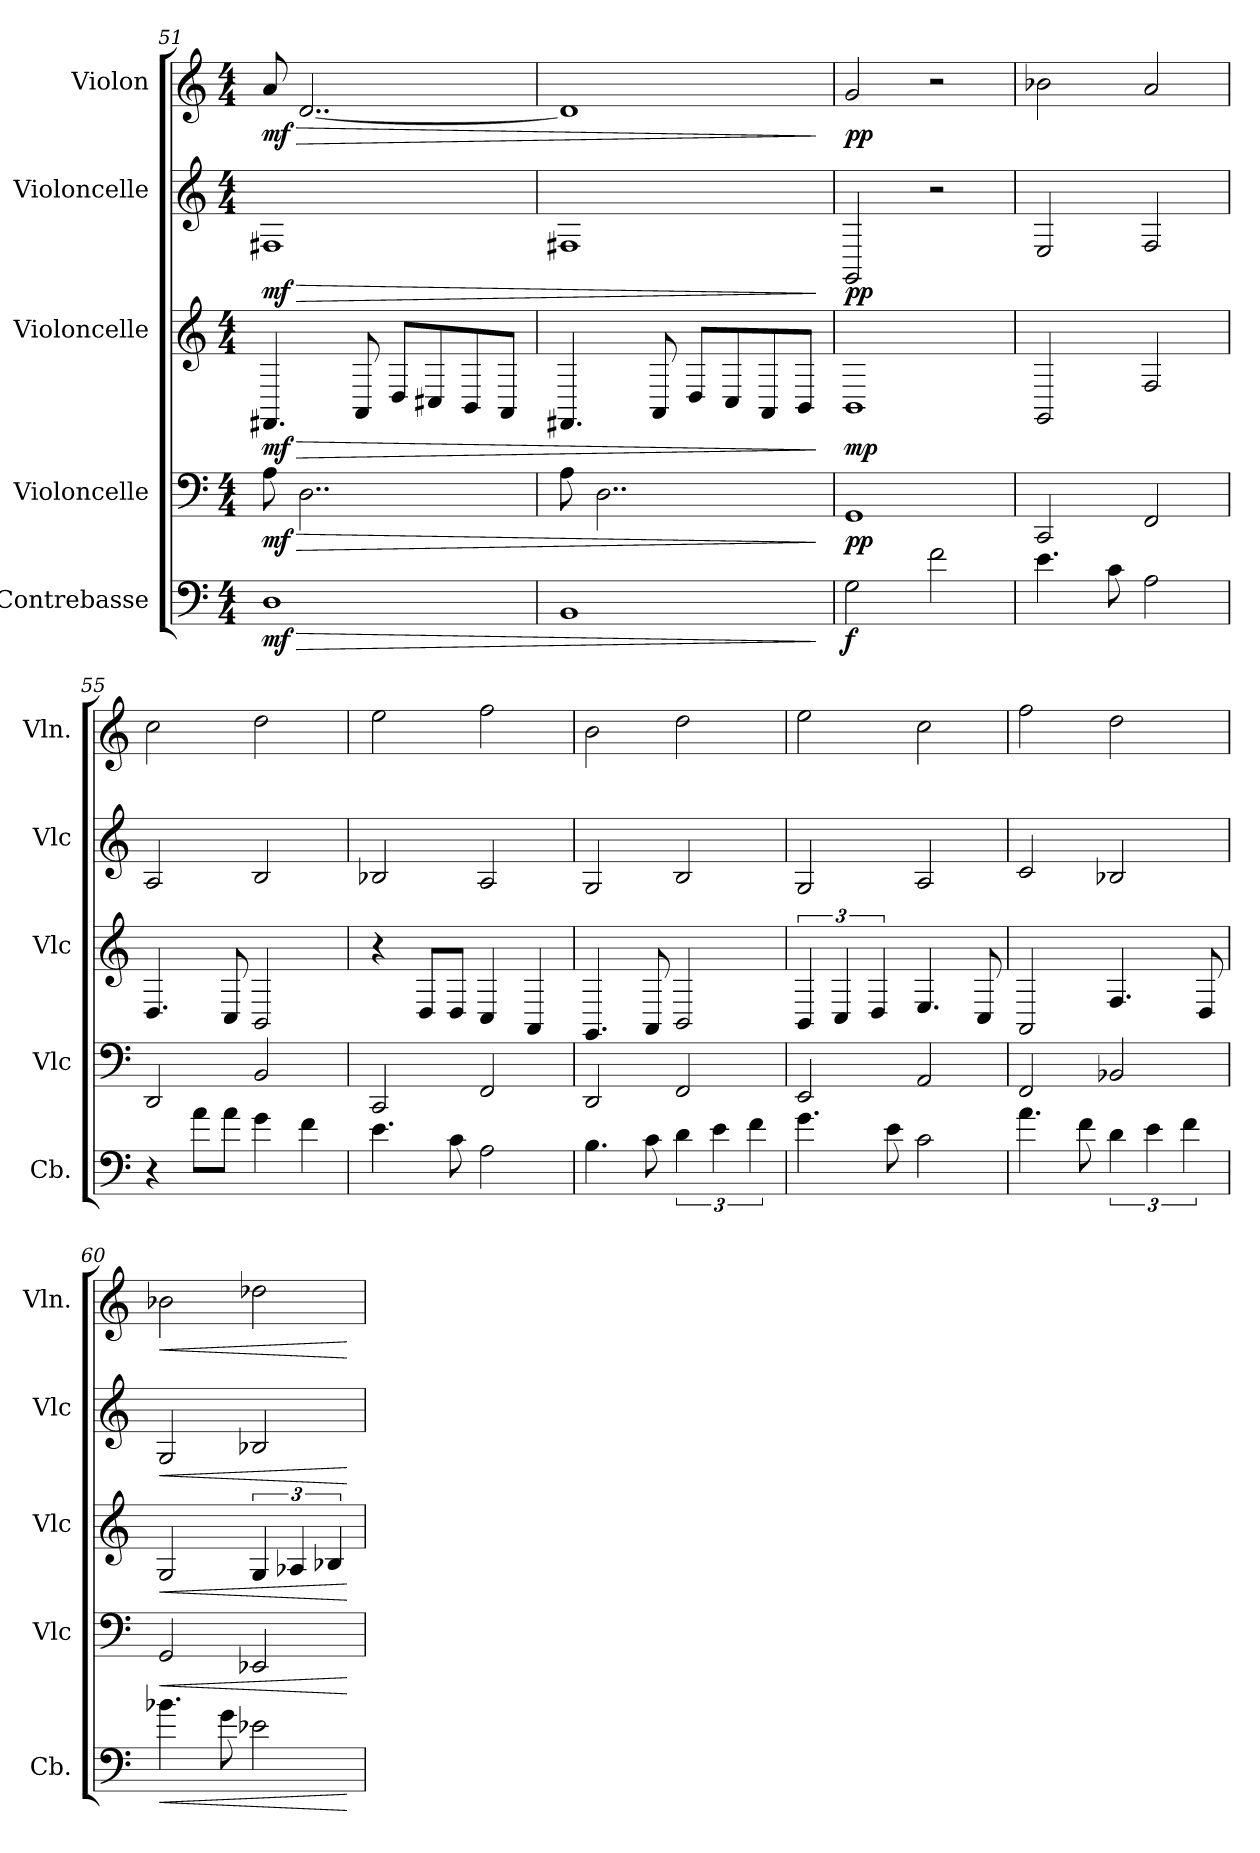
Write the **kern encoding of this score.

**kern	**dynam	**kern	**dynam	**kern	**dynam	**kern	**dynam	**kern	**dynam
*part5	*part5	*part4	*part4	*part3	*part3	*part2	*part2	*part1	*part1
*staff5	*staff5	*staff4	*staff4	*staff3	*staff3	*staff2	*staff2	*staff1	*staff1
*I"Contrebasse	*	*I"Violoncelle	*	*I"Violoncelle	*	*I"Violoncelle	*	*I"Violon	*
*I'Cb.	*	*I'Vlc	*	*I'Vlc	*	*I'Vlc	*	*I'Vln.	*
!!LO:PB:g=z
*clefF4	*	*clefF4	*	*clefG2	*	*clefG2	*	*clefG2	*
*ITrd7c12	*	*	*	*	*	*	*	*	*
*k[]	*	*k[]	*	*k[]	*	*k[]	*	*k[]	*
*M4/4	*	*M4/4	*	*M4/4	*	*M4/4	*	*M4/4	*
*MM55	*	*MM55	*	*MM55	*	*MM55	*	*MM55	*
=51	=51	=51	=51	=51	=51	=51	=51	=51	=51
!	!LO:HP:b	!	!LO:HP:b	!	!LO:HP:b	!	!LO:HP:b	!	!LO:HP:b
!	!LO:DY:n=1:b	!	!LO:DY:n=1:b	!	!LO:DY:n=1:b	!	!LO:DY:n=1:b	!	!LO:DY:n=1:b
1DD	> mf	8A\	> mf	4.FF#X/	> mf	1F#X	> mf	8a/	> mf
.	.	2..D\	.	.	.	.	.	[2..d/	.
.	.	.	.	8AA/	.	.	.	.	.
.	.	.	.	8D/L	.	.	.	.	.
.	.	.	.	8C#X/	.	.	.	.	.
.	.	.	.	8BB/	.	.	.	.	.
.	.	.	.	8AA/J	.	.	.	.	.
=52	=52	=52	=52	=52	=52	=52	=52	=52	=52
*	*	*	*	*	*	*	*	*MM50	*
1BBB	.	8A\	.	4.FF#X/	.	1F#X	.	1d]	.
.	.	2..D\	.	.	.	.	.	.	.
.	.	.	.	8AA/	.	.	.	.	.
.	.	.	.	8D/L	.	.	.	.	.
.	.	.	.	8C/	.	.	.	.	.
.	.	.	.	8AA/	.	.	.	.	.
.	.	.	.	8BB/J	.	.	.	.	.
.	]	.	]	.	]	.	]	.	]
=53	=53	=53	=53	=53	=53	=53	=53	=53	=53
*	*	*	*	*	*	*	*	*MM65	*
!	!LO:DY:b	!	!LO:DY:b	!	!LO:DY:b	!	!LO:DY:b	!	!LO:DY:b
2GG\	f	1GG	pp	1BB	mp	2GG/	pp	2g/	pp
2F\	.	.	.	.	.	2r	.	2r	.
=54	=54	=54	=54	=54	=54	=54	=54	=54	=54
4.E\	.	2CC/	.	2GG/	.	2E/	.	2b-X\	.
8C\	.	.	.	.	.	.	.	.	.
2AA\	.	2FF/	.	2F/	.	2F/	.	2a/	.
=55	=55	=55	=55	=55	=55	=55	=55	=55	=55
4r	.	2DD/	.	4.D/	.	2A/	.	2cc\	.
8A\L	.	.	.	.	.	.	.	.	.
8A\J	.	.	.	8C/	.	.	.	.	.
4G\	.	2BB/	.	2BB/	.	2B/	.	2dd\	.
4F\	.	.	.	.	.	.	.	.	.
=56	=56	=56	=56	=56	=56	=56	=56	=56	=56
4.E\	.	2CC/	.	4r	.	2B-X/	.	2ee\	.
.	.	.	.	8D/L	.	.	.	.	.
8C\	.	.	.	8D/J	.	.	.	.	.
2AA\	.	2FF/	.	4C/	.	2A/	.	2ff\	.
.	.	.	.	4AA/	.	.	.	.	.
!!LO:LB:g=z
=57	=57	=57	=57	=57	=57	=57	=57	=57	=57
4.BB\	.	2DD/	.	4.GG/	.	2G/	.	2b\	.
8C\	.	.	.	8AA/	.	.	.	.	.
6D\	.	2FF/	.	2BB/	.	2B/	.	2dd\	.
6E\	.	.	.	.	.	.	.	.	.
6F\	.	.	.	.	.	.	.	.	.
=58	=58	=58	=58	=58	=58	=58	=58	=58	=58
4.G\	.	2EE/	.	6BB/	.	2G/	.	2ee\	.
.	.	.	.	6C/	.	.	.	.	.
.	.	.	.	6D/	.	.	.	.	.
8E\	.	.	.	.	.	.	.	.	.
2C\	.	2AA/	.	4.E/	.	2A/	.	2cc\	.
.	.	.	.	8C/	.	.	.	.	.
=59	=59	=59	=59	=59	=59	=59	=59	=59	=59
4.A\	.	2FF/	.	2AA/	.	2c/	.	2ff\	.
8F\	.	.	.	.	.	.	.	.	.
6D\	.	2BB-X/	.	4.F/	.	2B-X/	.	2dd\	.
6E\	.	.	.	.	.	.	.	.	.
6F\	.	.	.	.	.	.	.	.	.
.	.	.	.	8D/	.	.	.	.	.
=60	=60	=60	=60	=60	=60	=60	=60	=60	=60
!	!LO:HP:b	!	!LO:HP:b	!	!LO:HP:b	!	!LO:HP:b	!	!LO:HP:b
4.B-X\	<	2GG/	<	2G/	<	2G/	<	2b-X\	<
8G\	.	.	.	.	.	.	.	.	.
2E-X\	.	2EE-X/	.	6G/	.	2B-X/	.	2dd-X\	.
.	.	.	.	6A-X/	.	.	.	.	.
.	.	.	.	6B-X/	.	.	.	.	.
.	[	.	[	.	[	.	[	.	[
=	=	=	=	=	=	=	=	=	=
*-	*-	*-	*-	*-	*-	*-	*-	*-	*-
